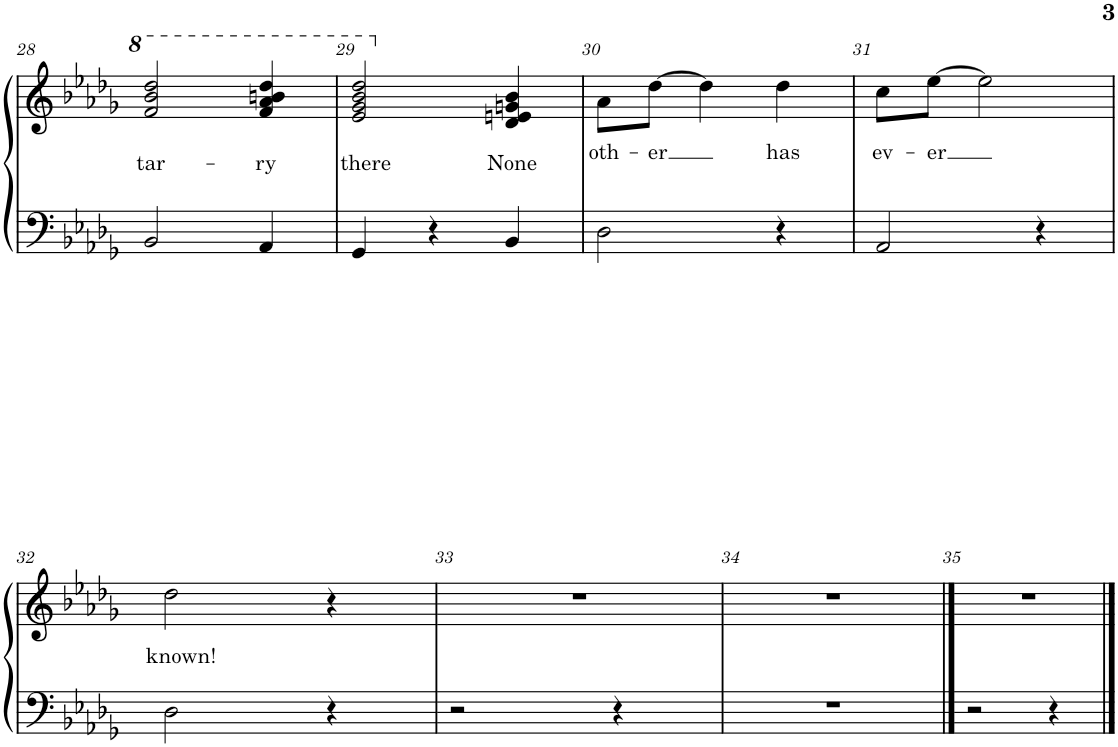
**kern	**text	**kern	**text
*part1	*part1	*part1	*part1
*staff2	*staff2	*staff1	*staff1
*I"Piano	*	*	*
*I'Pno.	*	*	*
!!LO:PB:g=z
*clefF4	*	*clefG2	*
*k[b-e-a-d-g-]	*	*k[b-e-a-d-g-]	*
*M3/4	*	*M3/4	*
=28	=28	=28	=28
!	!LO:LY:a	!	!
2BB-/	tar-	2ff/ 2bb-/ 2ddd-/	.
!	!LO:LY:a	!	!
4AA-/	-ry	4ff/ 4aa-/ 4bbn/ 4ddd-/	.
=29	=29	=29	=29
!	!LO:LY:a	!	!
4GG-/	there	2ee-/ 2gg-/ 2bb-/ 2ddd-/	.
4r	.	.	.
!	!LO:LY:a	!	!
4BB-/	None	4d-/ 4en/ 4gn/ 4b-/	.
=30	=30	=30	=30
!	!	!	!LO:LY:b
2D-\	.	8a-\L	oth-
!	!	!	!LO:LY:b
.	.	[8dd-\J	er
.	.	4dd-\]	.
!	!	!	!LO:LY:b
4r	.	4dd-\	has
=31	=31	=31	=31
!	!	!	!LO:LY:b
2AA-/	.	8cc\L	ev-
!	!	!	!LO:LY:b
.	.	[8ee-\J	-er
.	.	2ee-\]	.
4r	.	.	.
!!LO:LB:g=z
=32	=32	=32	=32
!	!	!	!LO:LY:b
2D-\	.	2dd-\	known!
4r	.	4r	.
=33	=33	=33	=33
2r	.	2.r	.
4r	.	.	.
=34	=34	=34	=34
2.r	.	2.r	.
==35	==35	==35	==35
2r	.	2.r	.
4r	.	.	.
==	==	==	==
*-	*-	*-	*-
